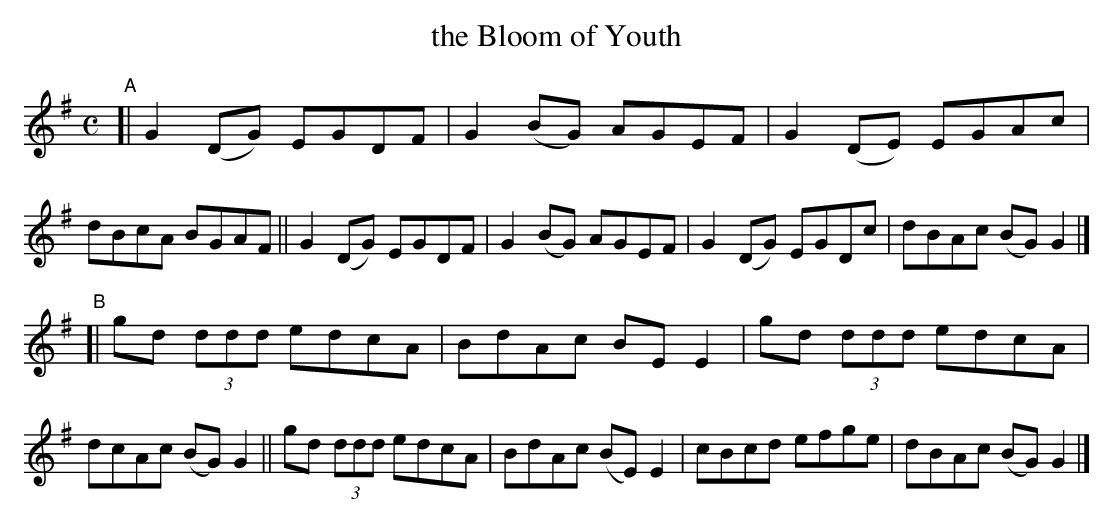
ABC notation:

X:1
T: the Bloom of Youth
M: C
L: 1/8
K: G
"^A"\
[| G2(DG) EGDF | G2(BG) AGEF | G2(DE) EGAc | dBcA BGAF \
|| G2(DG) EGDF | G2(BG) AGEF | G2(DG) EGDc | dBAc (BG)G2 |]
"^B"\
[| gd (3ddd edcA | BdAc BEE2 | gd (3ddd edcA | dcAc (BG)G2 \
|| gd (3ddd edcA | BdAc (BE)E2 | cBcd efge | dBAc (BG)G2 |]
